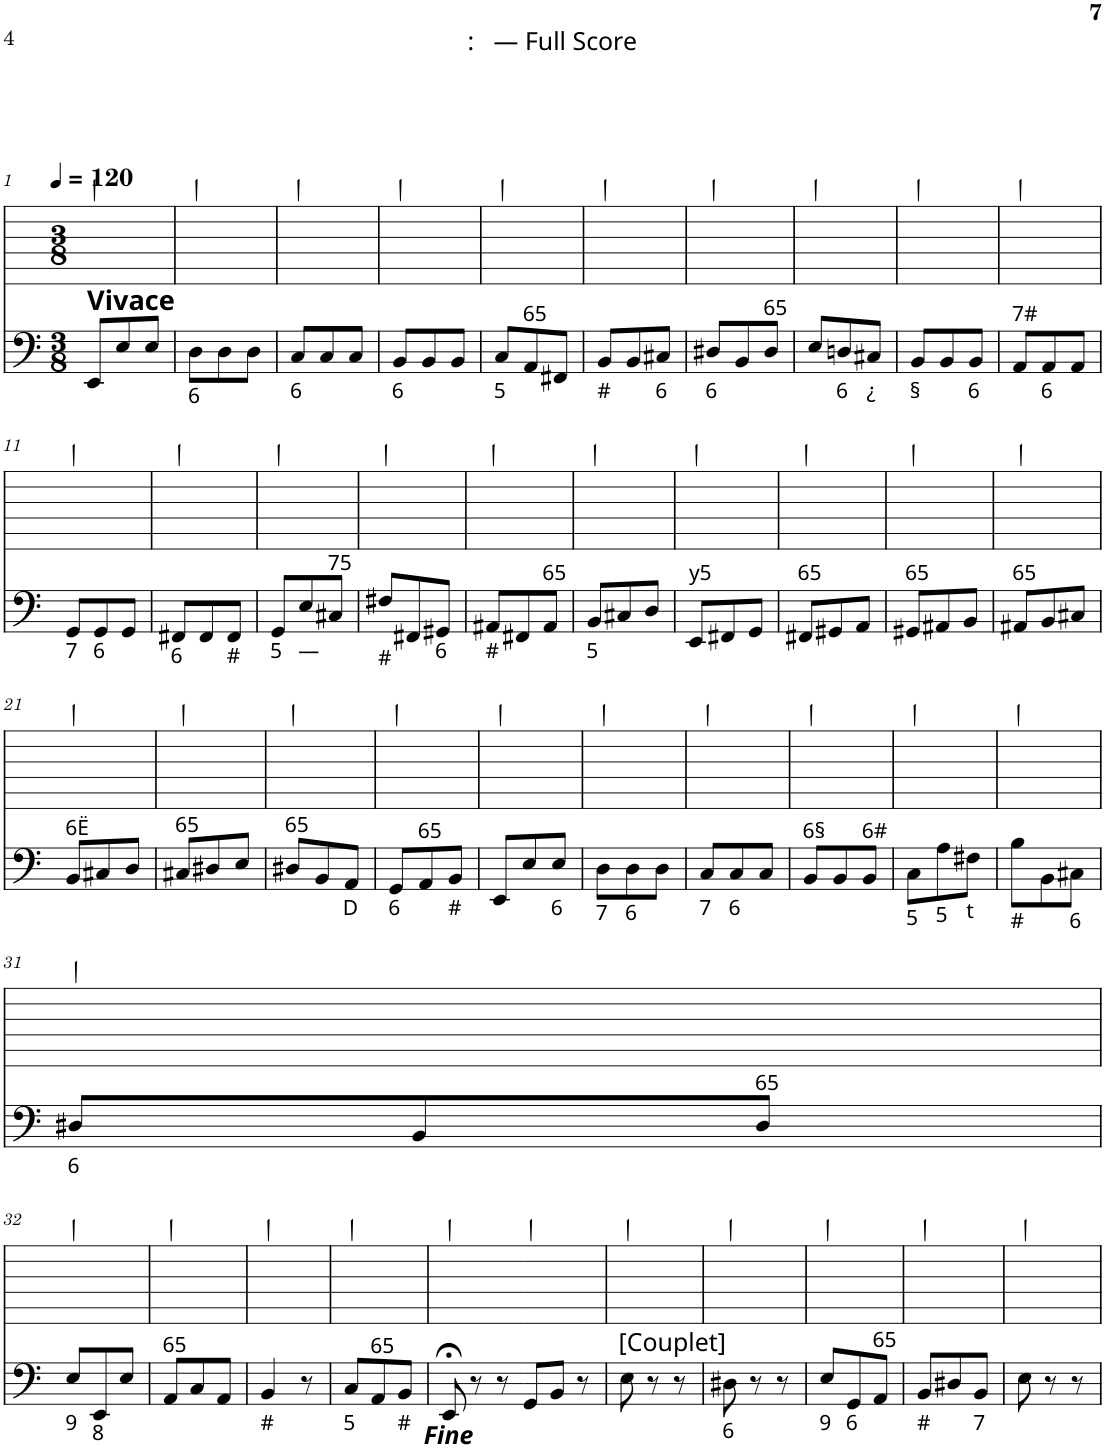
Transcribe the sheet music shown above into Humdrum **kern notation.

**kern	**kern
*part2	*part1
*staff2	*staff1
*I"(2)	*I"Lute (tablature)
!!LO:PB:g=z
*clefF4	*
*k[]	*k[]
*M3/8	*M3/8
*MM120	*MM120
=1	=1
!LO:TX:a:B:t=Vivace	!
8EE/L	4.r
8E/	.
8E/J	.
=2	=2
!LO:TX:b:t=6	!
8D\L	4.r
8D\	.
8D\J	.
=3	=3
!LO:TX:b:t=6	!
8C/L	4.r
8C/	.
8C/J	.
=4	=4
!LO:TX:b:t=6	!
8BB/L	4.r
8BB/	.
8BB/J	.
=5	=5
!LO:TX:b:t=5	!
8C/L	4.r
!LO:TX:a:t=65	!
8AA/	.
8FF#X/J	.
=6	=6
!LO:TX:b:t=#	!
8BB/L	4.r
8BB/	.
!LO:TX:b:t=6	!
8C#X/J	.
=7	=7
!LO:TX:b:t=6	!
8D#X/L	4.r
8BB/	.
!LO:TX:a:t=65	!
8D#/J	.
=8	=8
8E/L	4.r
!LO:TX:b:t=6	!
8Dn/	.
!LO:TX:b:t=¿	!
8C#X/J	.
=9	=9
!LO:TX:b:t=§	!
8BB/L	4.r
8BB/	.
!LO:TX:b:t=6	!
8BB/J	.
=10	=10
!LO:TX:a:t=7	!
!LO:TX:a:t=#	!
8AA/L	4.r
!LO:TX:b:t=6	!
8AA/	.
8AA/J	.
!!LO:LB:g=z
=11	=11
!LO:TX:b:t=7	!
8GG/L	4.r
!LO:TX:b:t=6	!
8GG/	.
8GG/J	.
=12	=12
!LO:TX:b:t=6	!
8FF#X/L	4.r
8FF#/	.
!LO:TX:b:t=#	!
8FF#/J	.
=13	=13
!LO:TX:b:t=5	!
8GG/L	4.r
!LO:TX:b:t=—	!
8E/	.
!LO:TX:a:t=75	!
8C#X/J	.
=14	=14
!LO:TX:b:t=#	!
8F#X/L	4.r
8FF#X/	.
!LO:TX:b:t=6	!
8GG#X/J	.
=15	=15
!LO:TX:b:t=#	!
8AA#X/L	4.r
8FF#X/	.
!LO:TX:a:t=65	!
8AA#/J	.
=16	=16
!LO:TX:b:t=5	!
8BB/L	4.r
8C#X/	.
8D/J	.
=17	=17
!LO:TX:a:t=y5	!
8EE/L	4.r
8FF#X/	.
8GG/J	.
=18	=18
!LO:TX:a:t=65	!
8FF#X/L	4.r
8GG#X/	.
8AA/J	.
=19	=19
!LO:TX:a:t=65	!
8GG#X/L	4.r
8AA#X/	.
8BB/J	.
=20	=20
!LO:TX:a:t=65	!
8AA#X/L	4.r
8BB/	.
8C#X/J	.
!!LO:LB:g=z
=21	=21
!LO:TX:a:t=6Ë	!
8BB/L	4.r
8C#X/	.
8D/J	.
=22	=22
!LO:TX:a:t=65	!
8C#X/L	4.r
8D#X/	.
8E/J	.
=23	=23
!LO:TX:a:t=65	!
8D#X/L	4.r
8BB/	.
!LO:TX:b:t=D	!
8AA/J	.
=24	=24
!LO:TX:b:t=6	!
8GG/L	4.r
!LO:TX:a:t=65	!
8AA/	.
!LO:TX:b:t=#	!
8BB/J	.
=25	=25
8EE/L	4.r
8E/	.
!LO:TX:b:t=6	!
8E/J	.
=26	=26
!LO:TX:b:t=7	!
8D\L	4.r
!LO:TX:b:t=6	!
8D\	.
8D\J	.
=27	=27
!LO:TX:b:t=7	!
8C/L	4.r
!LO:TX:b:t=6	!
8C/	.
8C/J	.
=28	=28
!LO:TX:a:t=6§	!
8BB/L	4.r
8BB/	.
!LO:TX:a:t=6#	!
8BB/J	.
=29	=29
!LO:TX:b:t=5	!
8C\L	4.r
!LO:TX:b:t=5	!
8A\	.
!LO:TX:b:t=t	!
8F#X\J	.
=30	=30
!LO:TX:b:t=#	!
8B\L	4.r
8BB\	.
!LO:TX:b:t=6	!
8C#X\J	.
!!LO:LB:g=z
=31	=31
!LO:TX:b:t=6	!
8D#X/L	4.r
8BB/	.
!LO:TX:a:t=65	!
8D#/J	.
!!LO:LB:g=z
=32	=32
!LO:TX:b:t=9	!
8E/L	4.r
!LO:TX:b:t=8	!
8EE/	.
8E/J	.
=33	=33
!LO:TX:a:t=65	!
8AA/L	4.r
8C/	.
8AA/J	.
=34	=34
!LO:TX:b:t=#	!
4BB/	4.r
8r	.
=35	=35
!LO:TX:b:t=5	!
8C/L	4.r
!LO:TX:a:t=65	!
8AA/	.
!LO:TX:b:t=#	!
8BB/J	.
=36	=36
8EE;</	4.r
8r	.
8r	.
=37-	=37-
8GG/L	4.r
8BB/J	.
8r	.
=38	=38
!LO:TX:a:t=[Couplet]	!
8E\	4.r
8r	.
8r	.
=39	=39
!LO:TX:b:t=6	!
8D#X\	4.r
8r	.
8r	.
=40	=40
!LO:TX:b:t=9	!
8E/L	4.r
!LO:TX:b:t=6	!
8GG/	.
!LO:TX:a:t=65	!
8AA/J	.
=41	=41
!LO:TX:b:t=#	!
8BB/L	4.r
8D#X/	.
!LO:TX:b:t=7	!
8BB/J	.
=42	=42
8E\	4.r
8r	.
8r	.
=	=
*-	*-
